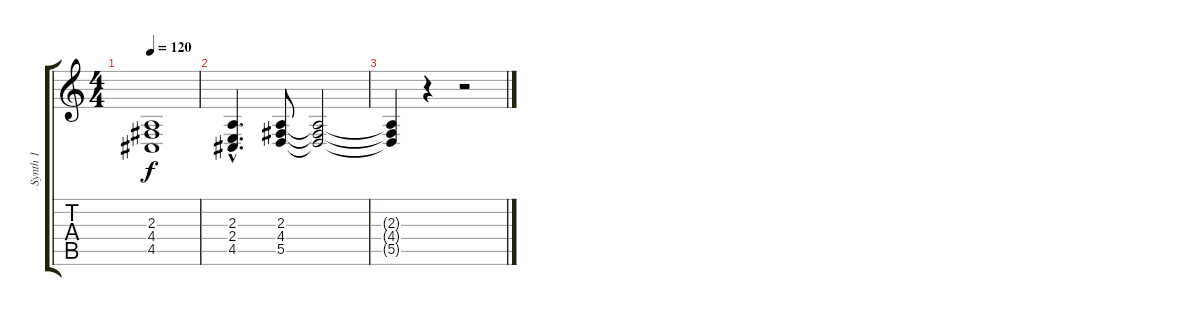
\track ("Synth 1" "Synth 1") {instrument panflute}
\staff {score tabs}
\tuning (E4 B3 G3 D3 A2 E2) {hide}
\ts (4 4)
\tempo 120
\clef g2
\ks c
(2.3 4.4 4.5).1{dy f} |
(2.3{hac} 2.4{hac} 4.5{hac}).4{d} (2.3 4.4 5.5).8 (2.3{t} 4.4{t} 5.5{t}).2 |
(2.3{t} 4.4{t} 5.5{t}).4 r.4 r.2
